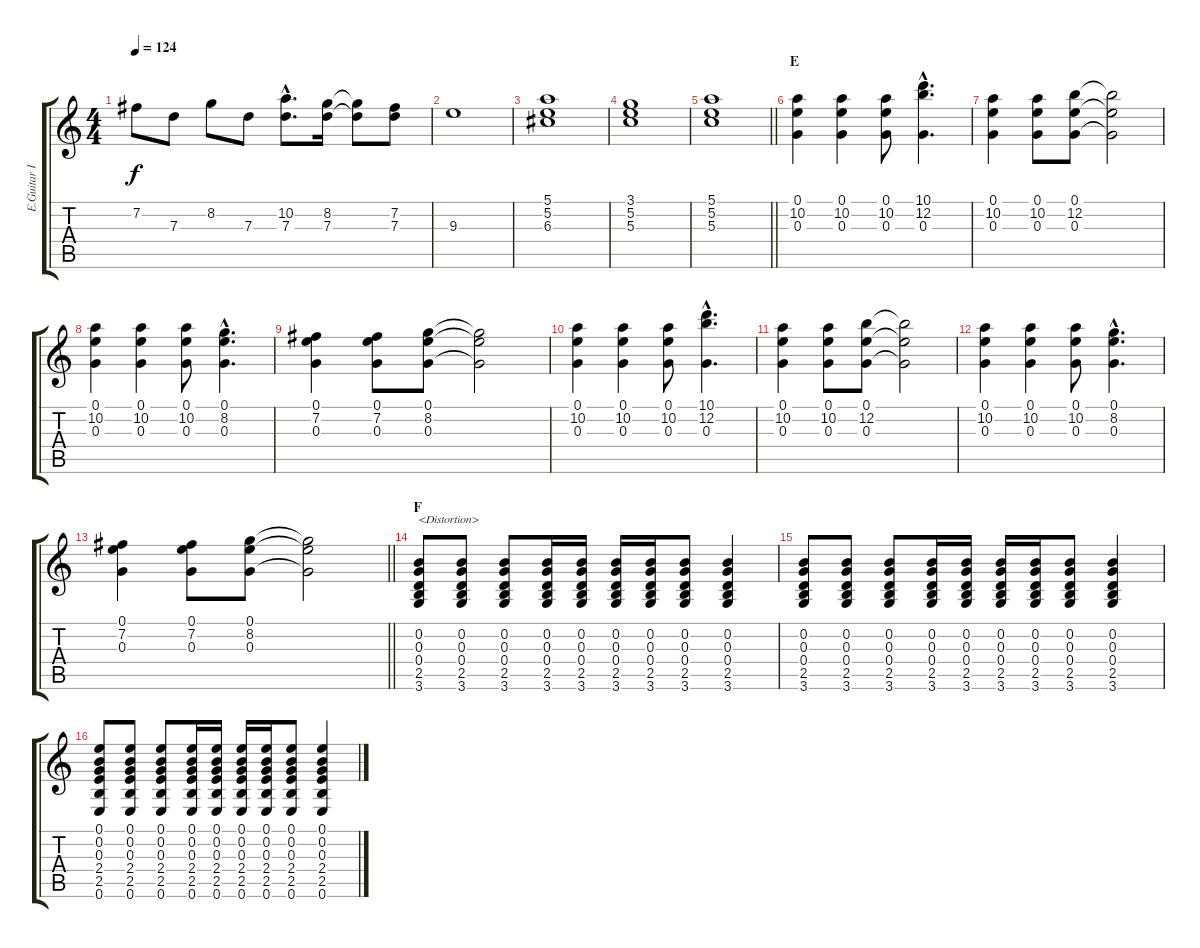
\track ("E.Guitar I" "E.Guitar I") {instrument distortionguitar}
\staff {score tabs}
\tuning (E4 B3 G3 D3 A2 E2) {hide}
\ts (4 4)
\tempo 124
\clef g2
\ks c
7.2.8{dy f} 7.3.8 8.2.8 7.3.8 (10.2{hac} 7.3{hac}).8{d} (8.2 7.3).16 (8.2{t} 7.3{t}).8 (7.2 7.3).8 |
9.3.1 |
(5.1 5.2 6.3).1 |
(3.1 5.2 5.3).1 |
\barLineRight lightlight
(5.1 5.2 5.3).1 |
\section ("" "E")
(0.1 10.2 0.3).4 (0.1 10.2 0.3).4 (0.1 10.2 0.3).8 (10.1{hac} 12.2{hac} 0.3{hac}).4{d} |
(0.1 10.2 0.3).4 (0.1 10.2 0.3).8 (0.1 12.2 0.3).8 (0.1{t} 12.2{t} 0.3{t}).2 |
(0.1 10.2 0.3).4 (0.1 10.2 0.3).4 (0.1 10.2 0.3).8 (0.1{hac} 8.2{hac} 0.3{hac}).4{d} |
(0.1 7.2 0.3).4 (0.1 7.2 0.3).8 (0.1 8.2 0.3).8 (0.1{t} 8.2{t} 0.3{t}).2 |
(0.1 10.2 0.3).4 (0.1 10.2 0.3).4 (0.1 10.2 0.3).8 (10.1{hac} 12.2{hac} 0.3{hac}).4{d} |
(0.1 10.2 0.3).4 (0.1 10.2 0.3).8 (0.1 12.2 0.3).8 (0.1{t} 12.2{t} 0.3{t}).2 |
(0.1 10.2 0.3).4 (0.1 10.2 0.3).4 (0.1 10.2 0.3).8 (0.1{hac} 8.2{hac} 0.3{hac}).4{d} |
\barLineRight lightlight
(0.1 7.2 0.3).4 (0.1 7.2 0.3).8 (0.1 8.2 0.3).8 (0.1{t} 8.2{t} 0.3{t}).2 |
\section ("" "F")
(0.2 0.3 0.4 2.5 3.6).8{txt "<Distortion>" instrument distortionguitar} (0.2 0.3 0.4 2.5 3.6).8 (0.2 0.3 0.4 2.5 3.6).8 (0.2 0.3 0.4 2.5 3.6).16 (0.2 0.3 0.4 2.5 3.6).16 (0.2 0.3 0.4 2.5 3.6).16 (0.2 0.3 0.4 2.5 3.6).16 (0.2 0.3 0.4 2.5 3.6).8 (0.2 0.3 0.4 2.5 3.6).4 |
(0.2 0.3 0.4 2.5 3.6).8 (0.2 0.3 0.4 2.5 3.6).8 (0.2 0.3 0.4 2.5 3.6).8 (0.2 0.3 0.4 2.5 3.6).16 (0.2 0.3 0.4 2.5 3.6).16 (0.2 0.3 0.4 2.5 3.6).16 (0.2 0.3 0.4 2.5 3.6).16 (0.2 0.3 0.4 2.5 3.6).8 (0.2 0.3 0.4 2.5 3.6).4 |
(0.1 0.2 0.3 2.4 2.5 0.6).8 (0.1 0.2 0.3 2.4 2.5 0.6).8 (0.1 0.2 0.3 2.4 2.5 0.6).8 (0.1 0.2 0.3 2.4 2.5 0.6).16 (0.1 0.2 0.3 2.4 2.5 0.6).16 (0.1 0.2 0.3 2.4 2.5 0.6).16 (0.1 0.2 0.3 2.4 2.5 0.6).16 (0.1 0.2 0.3 2.4 2.5 0.6).8 (0.1 0.2 0.3 2.4 2.5 0.6).4
